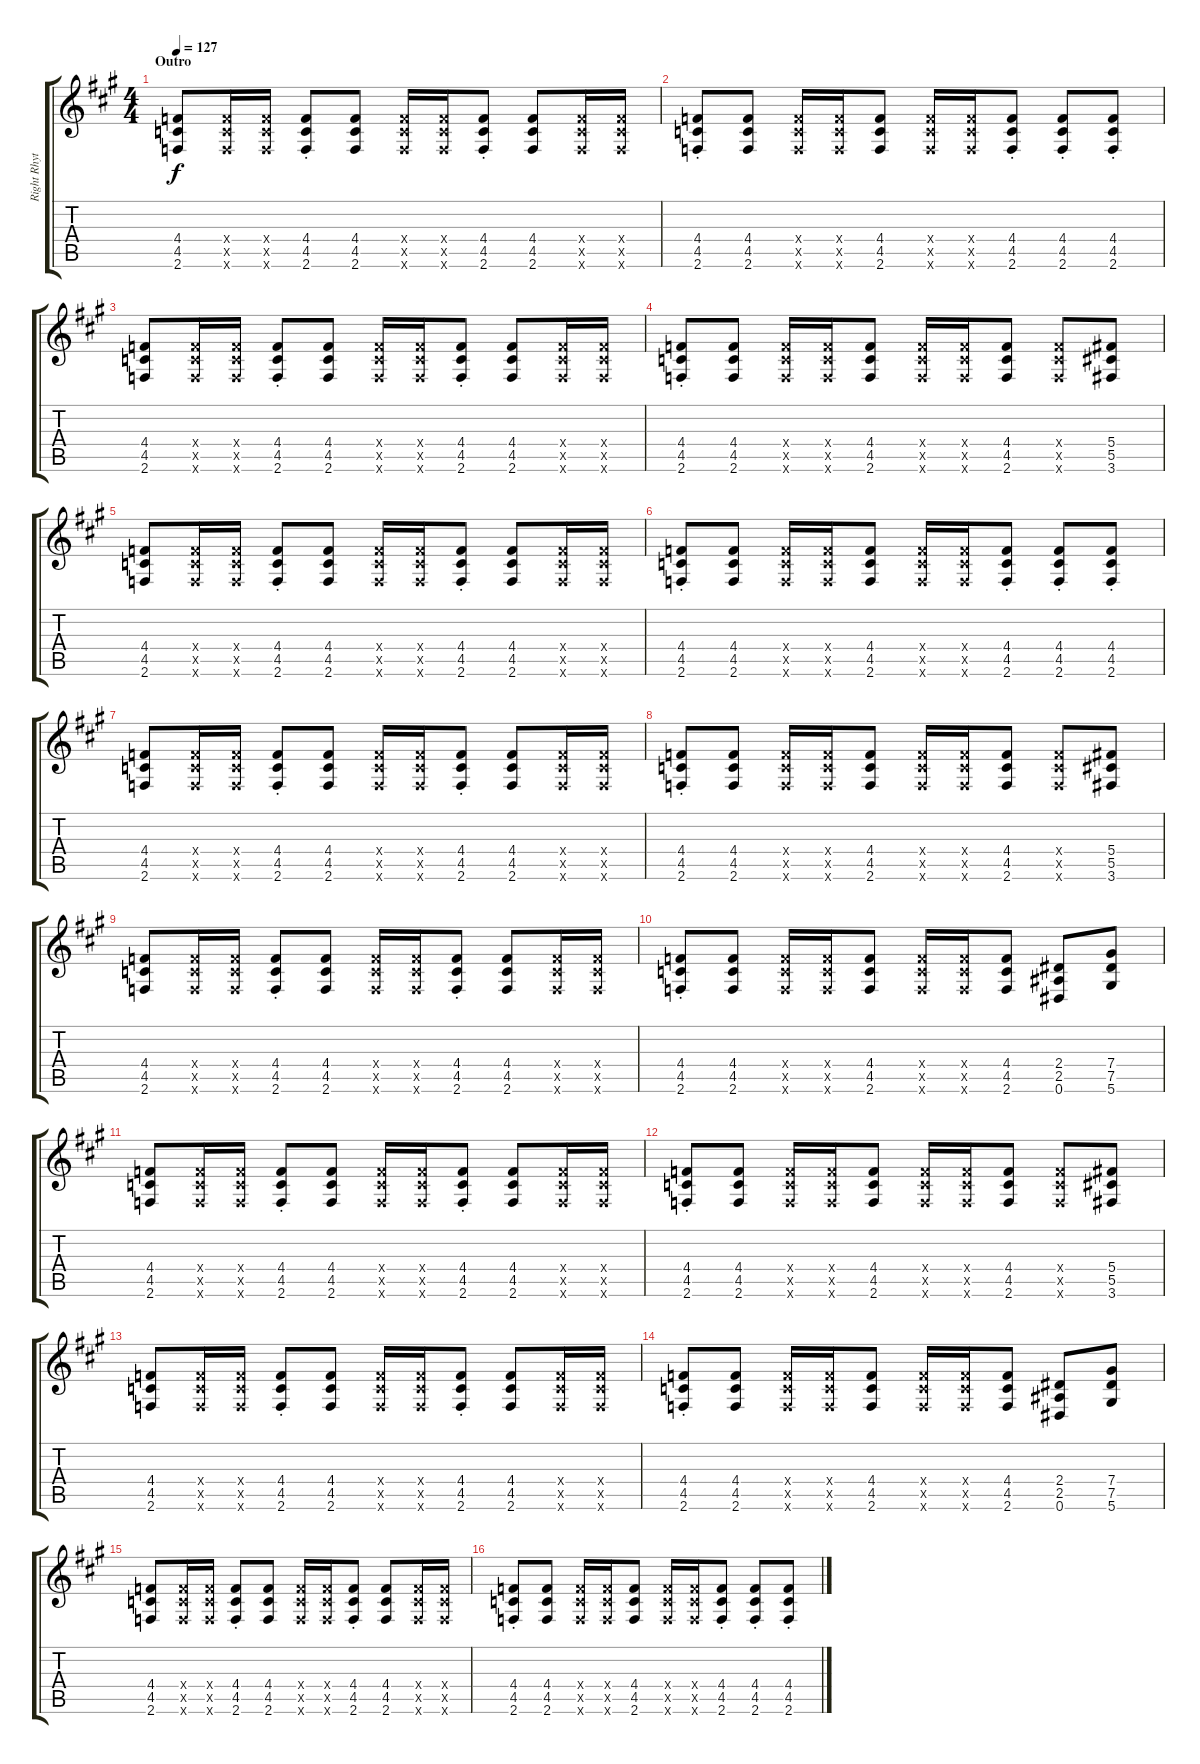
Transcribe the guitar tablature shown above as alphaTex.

\track ("Right Rhythm Guitar" "Right Rhyt") {instrument distortionguitar}
\staff {score tabs}
\tuning (Eb4 Bb3 Gb3 Db3 Ab2 Eb2) {hide}
\ts (4 4)
\section ("" "Outro")
\tempo 127
\clef g2
\ks a
(4.4 4.5 2.6).8{dy f instrument distortionguitar} (4.4{x} 4.5{x} 2.6{x}).16 (4.4{x} 4.5{x} 2.6{x}).16 (4.4{st} 4.5{st} 2.6{st}).8 (4.4 4.5 2.6).8 (4.4{x} 4.5{x} 2.6{x}).16 (4.4{x} 4.5{x} 2.6{x}).16 (4.4{st} 4.5{st} 2.6{st}).8 (4.4 4.5 2.6).8 (4.4{x} 4.5{x} 2.6{x}).16 (4.4{x} 4.5{x} 2.6{x}).16 |
(4.4{st} 4.5{st} 2.6{st}).8 (4.4 4.5 2.6).8 (4.4{x} 4.5{x} 2.6{x}).16 (4.4{x} 4.5{x} 2.6{x}).16 (4.4 4.5 2.6).8 (4.4{x} 4.5{x} 2.6{x}).16 (4.4{x} 4.5{x} 2.6{x}).16 (4.4{st} 4.5{st} 2.6{st}).8 (4.4{st} 4.5{st} 2.6{st}).8 (4.4{st} 4.5{st} 2.6{st}).8 |
(4.4 4.5 2.6).8 (4.4{x} 4.5{x} 2.6{x}).16 (4.4{x} 4.5{x} 2.6{x}).16 (4.4{st} 4.5{st} 2.6{st}).8 (4.4 4.5 2.6).8 (4.4{x} 4.5{x} 2.6{x}).16 (4.4{x} 4.5{x} 2.6{x}).16 (4.4{st} 4.5{st} 2.6{st}).8 (4.4 4.5 2.6).8 (4.4{x} 4.5{x} 2.6{x}).16 (4.4{x} 4.5{x} 2.6{x}).16 |
(4.4{st} 4.5{st} 2.6{st}).8 (4.4 4.5 2.6).8 (4.4{x} 4.5{x} 2.6{x}).16 (4.4{x} 4.5{x} 2.6{x}).16 (4.4 4.5 2.6).8 (4.4{x} 4.5{x} 2.6{x}).16 (4.4{x} 4.5{x} 2.6{x}).16 (4.4 4.5 2.6).8 (4.4{x} 4.5{x} 2.6{x}).8 (5.4 5.5 3.6).8 |
(4.4 4.5 2.6).8 (4.4{x} 4.5{x} 2.6{x}).16 (4.4{x} 4.5{x} 2.6{x}).16 (4.4{st} 4.5{st} 2.6{st}).8 (4.4 4.5 2.6).8 (4.4{x} 4.5{x} 2.6{x}).16 (4.4{x} 4.5{x} 2.6{x}).16 (4.4{st} 4.5{st} 2.6{st}).8 (4.4 4.5 2.6).8 (4.4{x} 4.5{x} 2.6{x}).16 (4.4{x} 4.5{x} 2.6{x}).16 |
(4.4{st} 4.5{st} 2.6{st}).8 (4.4 4.5 2.6).8 (4.4{x} 4.5{x} 2.6{x}).16 (4.4{x} 4.5{x} 2.6{x}).16 (4.4 4.5 2.6).8 (4.4{x} 4.5{x} 2.6{x}).16 (4.4{x} 4.5{x} 2.6{x}).16 (4.4{st} 4.5{st} 2.6{st}).8 (4.4{st} 4.5{st} 2.6{st}).8 (4.4{st} 4.5{st} 2.6{st}).8 |
(4.4 4.5 2.6).8 (4.4{x} 4.5{x} 2.6{x}).16 (4.4{x} 4.5{x} 2.6{x}).16 (4.4{st} 4.5{st} 2.6{st}).8 (4.4 4.5 2.6).8 (4.4{x} 4.5{x} 2.6{x}).16 (4.4{x} 4.5{x} 2.6{x}).16 (4.4{st} 4.5{st} 2.6{st}).8 (4.4 4.5 2.6).8 (4.4{x} 4.5{x} 2.6{x}).16 (4.4{x} 4.5{x} 2.6{x}).16 |
(4.4{st} 4.5{st} 2.6{st}).8 (4.4 4.5 2.6).8 (4.4{x} 4.5{x} 2.6{x}).16 (4.4{x} 4.5{x} 2.6{x}).16 (4.4 4.5 2.6).8 (4.4{x} 4.5{x} 2.6{x}).16 (4.4{x} 4.5{x} 2.6{x}).16 (4.4 4.5 2.6).8 (4.4{x} 4.5{x} 2.6{x}).8 (5.4 5.5 3.6).8 |
(4.4 4.5 2.6).8 (4.4{x} 4.5{x} 2.6{x}).16 (4.4{x} 4.5{x} 2.6{x}).16 (4.4{st} 4.5{st} 2.6{st}).8 (4.4 4.5 2.6).8 (4.4{x} 4.5{x} 2.6{x}).16 (4.4{x} 4.5{x} 2.6{x}).16 (4.4{st} 4.5{st} 2.6{st}).8 (4.4 4.5 2.6).8 (4.4{x} 4.5{x} 2.6{x}).16 (4.4{x} 4.5{x} 2.6{x}).16 |
(4.4{st} 4.5{st} 2.6{st}).8 (4.4 4.5 2.6).8 (4.4{x} 4.5{x} 2.6{x}).16 (4.4{x} 4.5{x} 2.6{x}).16 (4.4 4.5 2.6).8 (4.4{x} 4.5{x} 2.6{x}).16 (4.4{x} 4.5{x} 2.6{x}).16 (4.4 4.5 2.6).8 (2.4 2.5 0.6).8 (7.4 7.5 5.6).8 |
(4.4 4.5 2.6).8 (4.4{x} 4.5{x} 2.6{x}).16 (4.4{x} 4.5{x} 2.6{x}).16 (4.4{st} 4.5{st} 2.6{st}).8 (4.4 4.5 2.6).8 (4.4{x} 4.5{x} 2.6{x}).16 (4.4{x} 4.5{x} 2.6{x}).16 (4.4{st} 4.5{st} 2.6{st}).8 (4.4 4.5 2.6).8 (4.4{x} 4.5{x} 2.6{x}).16 (4.4{x} 4.5{x} 2.6{x}).16 |
(4.4{st} 4.5{st} 2.6{st}).8 (4.4 4.5 2.6).8 (4.4{x} 4.5{x} 2.6{x}).16 (4.4{x} 4.5{x} 2.6{x}).16 (4.4 4.5 2.6).8 (4.4{x} 4.5{x} 2.6{x}).16 (4.4{x} 4.5{x} 2.6{x}).16 (4.4 4.5 2.6).8 (4.4{x} 4.5{x} 2.6{x}).8 (5.4 5.5 3.6).8 |
(4.4 4.5 2.6).8 (4.4{x} 4.5{x} 2.6{x}).16 (4.4{x} 4.5{x} 2.6{x}).16 (4.4{st} 4.5{st} 2.6{st}).8 (4.4 4.5 2.6).8 (4.4{x} 4.5{x} 2.6{x}).16 (4.4{x} 4.5{x} 2.6{x}).16 (4.4{st} 4.5{st} 2.6{st}).8 (4.4 4.5 2.6).8 (4.4{x} 4.5{x} 2.6{x}).16 (4.4{x} 4.5{x} 2.6{x}).16 |
(4.4{st} 4.5{st} 2.6{st}).8 (4.4 4.5 2.6).8 (4.4{x} 4.5{x} 2.6{x}).16 (4.4{x} 4.5{x} 2.6{x}).16 (4.4 4.5 2.6).8 (4.4{x} 4.5{x} 2.6{x}).16 (4.4{x} 4.5{x} 2.6{x}).16 (4.4 4.5 2.6).8 (2.4 2.5 0.6).8 (7.4 7.5 5.6).8 |
(4.4 4.5 2.6).8 (4.4{x} 4.5{x} 2.6{x}).16 (4.4{x} 4.5{x} 2.6{x}).16 (4.4{st} 4.5{st} 2.6{st}).8 (4.4 4.5 2.6).8 (4.4{x} 4.5{x} 2.6{x}).16 (4.4{x} 4.5{x} 2.6{x}).16 (4.4{st} 4.5{st} 2.6{st}).8 (4.4 4.5 2.6).8 (4.4{x} 4.5{x} 2.6{x}).16 (4.4{x} 4.5{x} 2.6{x}).16 |
(4.4{st} 4.5{st} 2.6{st}).8 (4.4 4.5 2.6).8 (4.4{x} 4.5{x} 2.6{x}).16 (4.4{x} 4.5{x} 2.6{x}).16 (4.4 4.5 2.6).8 (4.4{x} 4.5{x} 2.6{x}).16 (4.4{x} 4.5{x} 2.6{x}).16 (4.4{st} 4.5{st} 2.6{st}).8 (4.4{st} 4.5{st} 2.6{st}).8 (4.4{st} 4.5{st} 2.6{st}).8
